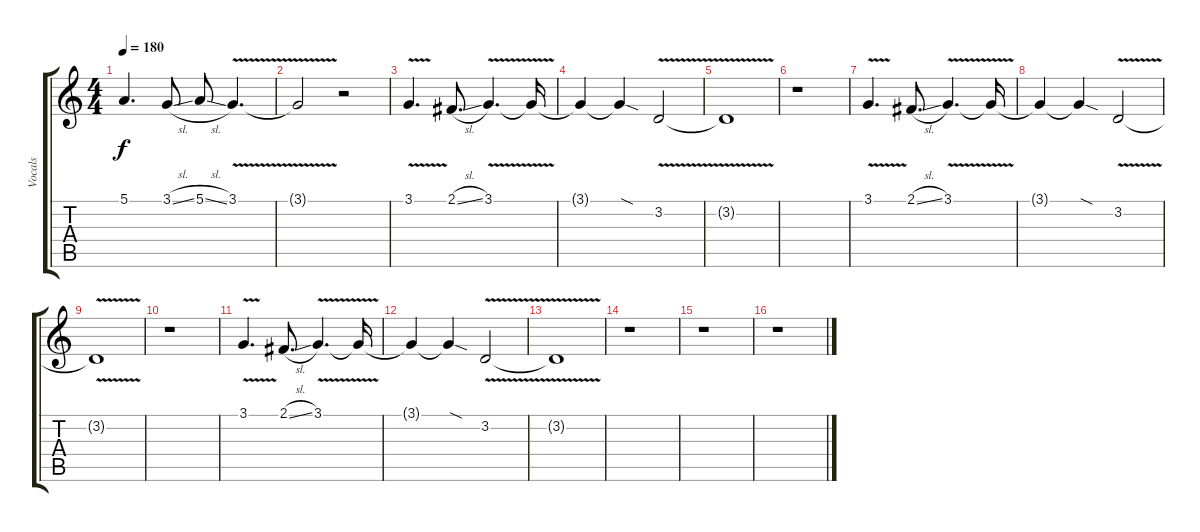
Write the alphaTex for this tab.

\track ("Vocals" "Vocals") {instrument tenorsax}
\staff {score tabs}
\tuning (E4 B3 G3 D3 A2 D2) {hide}
\ts (4 4)
\tempo 180
\clef g2
\ks c
5.1.4{d dy f} 3.1{sl}.8 5.1{sl}.8 3.1{v}.4{d} |
3.1{t}.2 r.2 |
3.1{v}.4{d} 2.1{sl}.8{d} 3.1{v}.4{d} 3.1{t}.16 |
3.1{t}.4 3.1{sod t}.4 3.2{v}.2 |
3.2{t}.1 |
r.1 |
3.1{v}.4{d} 2.1{sl}.8{d} 3.1{v}.4{d} 3.1{t}.16 |
3.1{t}.4 3.1{sod t}.4 3.2{v}.2 |
3.2{t}.1 |
r.1 |
3.1{v}.4{d} 2.1{sl}.8{d} 3.1{v}.4{d} 3.1{t}.16 |
3.1{t}.4 3.1{sod t}.4 3.2{v}.2 |
3.2{t}.1 |
r.1 |
r.1 |
r.1
